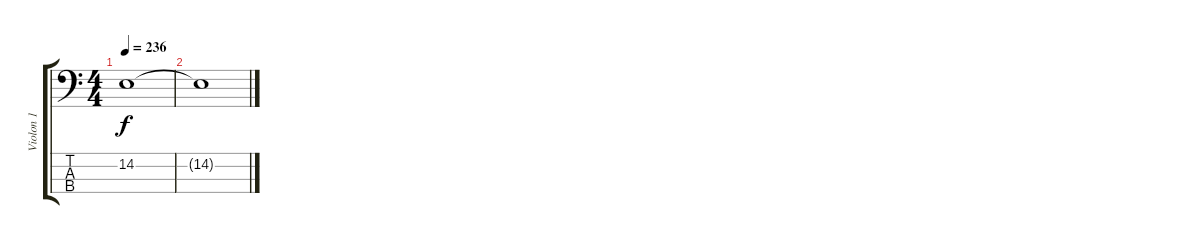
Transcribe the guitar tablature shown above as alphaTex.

\track ("Violon 1" "Violon 1") {instrument cello}
\staff {score tabs}
\tuning (G2 D2 A1 E1) {hide}
\ts (4 4)
\tempo 236
\clef f4
\ks c
14.2.1{dy f} |
14.2{t}.1
